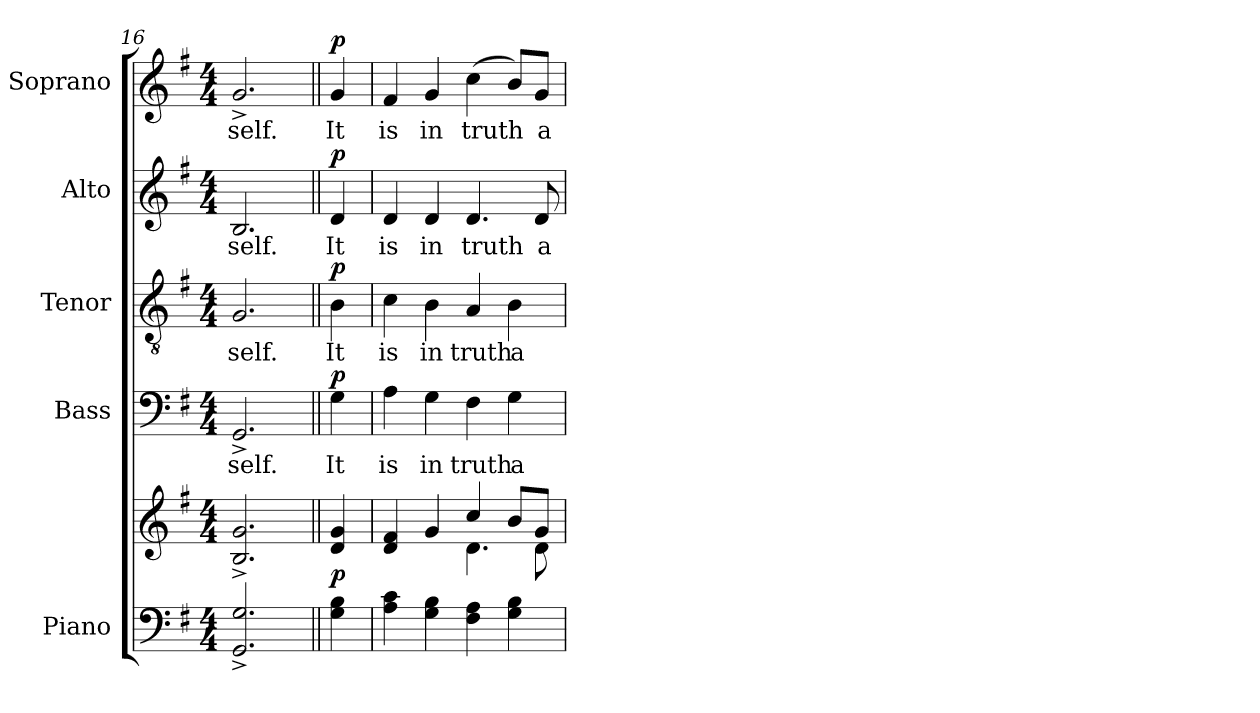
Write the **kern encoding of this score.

**kern	**kern	**dynam	**kern	**text	**dynam	**kern	**text	**dynam	**kern	**text	**dynam	**kern	**text	**dynam
*part5	*part5	*part5	*part4	*part4	*part4	*part3	*part3	*part3	*part2	*part2	*part2	*part1	*part1	*part1
*staff6	*staff5	*staff5/6	*staff4	*staff4	*staff4	*staff3	*staff3	*staff3	*staff2	*staff2	*staff2	*staff1	*staff1	*staff1
*I"Piano	*	*	*I"Bass	*	*	*I"Tenor	*	*	*I"Alto	*	*	*I"Soprano	*	*
*I'Pno.	*	*	*I'B.	*	*	*I'T.	*	*	*I'A.	*	*	*I'S.	*	*
*clefF4	*clefG2	*	*clefF4	*	*	*clefGv2	*	*	*clefG2	*	*	*clefG2	*	*
*	*	*	*	*	*	*ITrd7c12	*	*	*	*	*	*	*	*
*k[f#]	*k[f#]	*	*k[f#]	*	*	*k[f#]	*	*	*k[f#]	*	*	*k[f#]	*	*
*G:	*G:	*	*G:	*	*	*G:	*	*	*G:	*	*	*G:	*	*
*M4/4	*M4/4	*	*M4/4	*	*	*M4/4	*	*	*M4/4	*	*	*M4/4	*	*
=16	=16	=16	=16	=16	=16	=16	=16	=16	=16	=16	=16	=16	=16	=16
!	!	!	!	!LO:LY:b:color=#000000	!	!	!	!	!	!	!	!	!	!
!	!	!	!	!	!	!	!LO:LY:b:color=#000000	!	!	!	!	!	!	!
!	!	!	!	!	!	!	!	!	!	!LO:LY:b:color=#000000	!	!	!	!
!	!	!	!	!	!	!	!	!	!	!	!	!	!LO:LY:b:color=#000000	!
2.GGi/^ 2.Gi^	2.Bi/^ 2.gi^	.	2.GG^i/	-self.	.	2.GGi/	-self.	.	2.Bi/	-self.	.	2.g^i/	self.	.
=17||	=17||	=17||	=17||	=17||	=17||	=17||	=17||	=17||	=17||	=17||	=17||	=17||	=17||	=17||
!	!	!	!	!LO:LY:b:color=#000000	!	!	!	!	!	!	!	!	!	!
!	!	!	!	!	!	!	!LO:LY:b:color=#000000	!	!	!	!	!	!	!
!	!	!	!	!	!	!	!	!	!	!LO:LY:b:color=#000000	!	!	!	!
!	!	!	!	!	!	!	!	!	!	!	!	!	!LO:LY:b:color=#000000	!
4Gi\ 4Bi	4di/ 4gi	p	4Gi\	It	p	4BBi\	It	p	4di/	It	p	4gi/	It	p
!!LO:LB:g=z
=18	=18	=18	=18	=18	=18	=18	=18	=18	=18	=18	=18	=18	=18	=18
*	*^	*	*	*	*	*	*	*	*	*	*	*	*	*
!	!	!	!	!	!LO:LY:b:color=#000000	!	!	!	!	!	!	!	!	!	!
!	!	!	!	!	!	!	!	!LO:LY:b:color=#000000	!	!	!	!	!	!	!
!	!	!	!	!	!	!	!	!	!	!	!LO:LY:b:color=#000000	!	!	!	!
!	!	!	!	!	!	!	!	!	!	!	!	!	!	!LO:LY:b:color=#000000	!
4Ai\ 4ci	4di/ 4f#i	2ryy	.	4Ai\	is	.	4Ci\	is	.	4di/	is	.	4f#i/	is	.
!	!	!	!	!	!LO:LY:b:color=#000000	!	!	!	!	!	!	!	!	!	!
!	!	!	!	!	!	!	!	!LO:LY:b:color=#000000	!	!	!	!	!	!	!
!	!	!	!	!	!	!	!	!	!	!	!LO:LY:b:color=#000000	!	!	!	!
!	!	!	!	!	!	!	!	!	!	!	!	!	!	!LO:LY:b:color=#000000	!
4Gi\ 4Bi	4gi/	.	.	4Gi\	in	.	4BBi\	in	.	4di/	in	.	4gi/	in	.
!	!	!	!	!	!LO:LY:b:color=#000000	!	!	!	!	!	!	!	!	!	!
!	!	!	!	!	!	!	!	!LO:LY:b:color=#000000	!	!	!	!	!	!	!
!	!	!	!	!	!	!	!	!	!	!	!LO:LY:b:color=#000000	!	!	!	!
!	!	!	!	!	!	!	!	!	!	!	!	!	!	!LO:LY:b:color=#000000	!
4F#i\ 4Ai	4cci/	4.di\	.	4F#i\	truth	.	4AAi/	truth	.	4.di/	truth	.	(4cci\	truth	.
!	!	!	!	!	!LO:LY:b:color=#000000	!	!	!	!	!	!	!	!	!	!
!	!	!	!	!	!	!	!	!LO:LY:b:color=#000000	!	!	!	!	!	!	!
4Gi\ 4Bi	8bi/L	.	.	4Gi\	a	.	4BBi\	a	.	.	.	.	8bi/L)	.	.
!	!	!	!	!	!	!	!	!	!	!	!LO:LY:b:color=#000000	!	!	!	!
!	!	!	!	!	!	!	!	!	!	!	!	!	!	!LO:LY:b:color=#000000	!
.	8gi/J	8di\	.	.	.	.	.	.	.	8di/	a	.	8gi/J	a	.
*	*v	*v	*	*	*	*	*	*	*	*	*	*	*	*	*
=	=	=	=	=	=	=	=	=	=	=	=	=	=	=
*-	*-	*-	*-	*-	*-	*-	*-	*-	*-	*-	*-	*-	*-	*-
